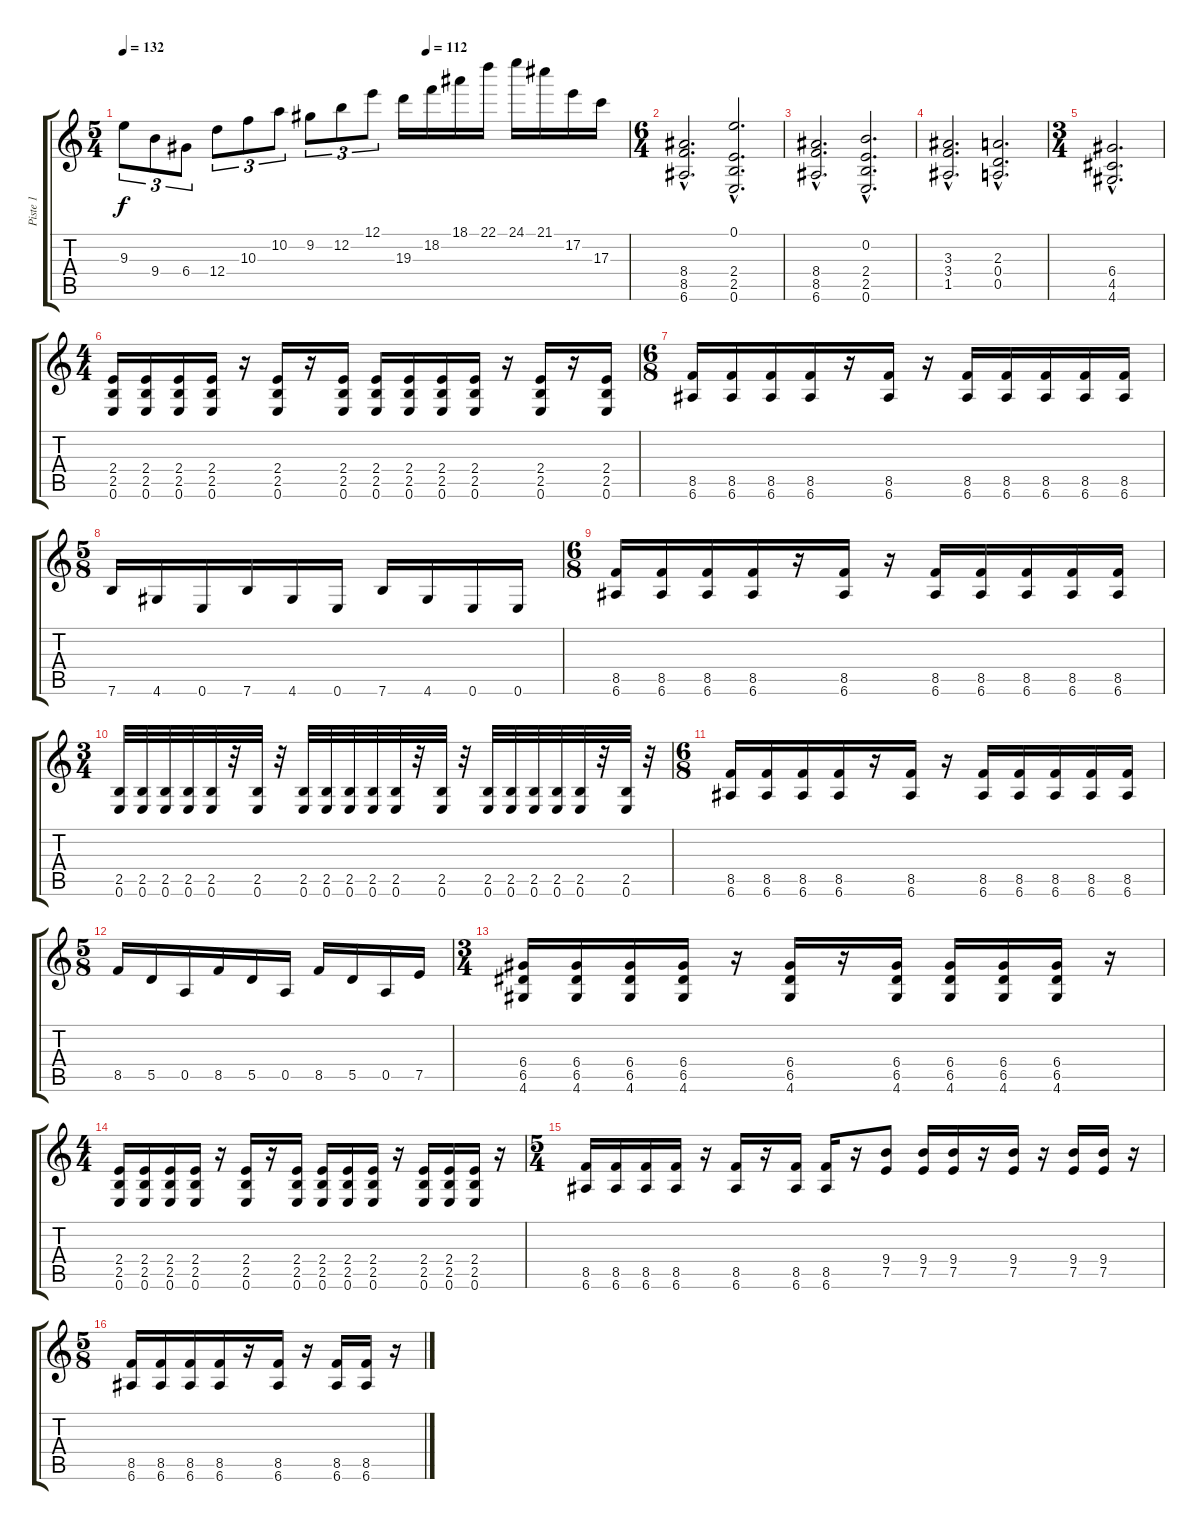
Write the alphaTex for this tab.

\track ("Piste 1" "Piste 1") {instrument overdrivenguitar}
\staff {score tabs}
\tuning (E4 B3 G3 D3 A2 E2) {hide}
\ts (5 4)
\tempo 132
\tempo (112 0.6)
\clef g2
\ks c
9.3.8{tu (3 2) dy f} 9.4.8{tu (3 2)} 6.4.8{tu (3 2)} 12.4.8{tu (3 2)} 10.3.8{tu (3 2)} 10.2.8{tu (3 2)} 9.2.8{tu (3 2)} 12.2.8{tu (3 2)} 12.1.8{tu (3 2)} 19.3.16 18.2.16 18.1.16 22.1.16 24.1.16 21.1.16 17.2.16 17.3.16 |
\ts (6 4)
(8.4{hac} 8.5{hac} 6.6{hac}).2{d} (0.1{hac} 2.4{hac} 2.5{hac} 0.6{hac}).2{d} |
(8.4{hac} 8.5{hac} 6.6{hac}).2{d} (0.2{hac} 2.4{hac} 2.5{hac} 0.6{hac}).2{d} |
(3.3{hac} 3.4{hac} 1.5{hac}).2{d} (2.3{hac} 0.4{hac} 0.5{hac}).2{d} |
\ts (3 4)
(6.4{hac} 4.5{hac} 4.6{hac}).2{d} |
\ts (4 4)
(2.4 2.5 0.6).16 (2.4 2.5 0.6).16 (2.4 2.5 0.6).16 (2.4 2.5 0.6).16 r.16 (2.4 2.5 0.6).16 r.16 (2.4 2.5 0.6).16 (2.4 2.5 0.6).16 (2.4 2.5 0.6).16 (2.4 2.5 0.6).16 (2.4 2.5 0.6).16 r.16 (2.4 2.5 0.6).16 r.16 (2.4 2.5 0.6).16 |
\ts (6 8)
(8.5 6.6).16 (8.5 6.6).16 (8.5 6.6).16 (8.5 6.6).16 r.16 (8.5 6.6).16 r.16 (8.5 6.6).16 (8.5 6.6).16 (8.5 6.6).16 (8.5 6.6).16 (8.5 6.6).16 |
\ts (5 8)
7.6.16 4.6.16 0.6.16 7.6.16 4.6.16 0.6.16 7.6.16 4.6.16 0.6.16 0.6.16 |
\ts (6 8)
(8.5 6.6).16 (8.5 6.6).16 (8.5 6.6).16 (8.5 6.6).16 r.16 (8.5 6.6).16 r.16 (8.5 6.6).16 (8.5 6.6).16 (8.5 6.6).16 (8.5 6.6).16 (8.5 6.6).16 |
\ts (3 4)
(2.5 0.6).32 (2.5 0.6).32 (2.5 0.6).32 (2.5 0.6).32 (2.5 0.6).32 r.32 (2.5 0.6).32 r.32 (2.5 0.6).32 (2.5 0.6).32 (2.5 0.6).32 (2.5 0.6).32 (2.5 0.6).32 r.32 (2.5 0.6).32 r.32 (2.5 0.6).32 (2.5 0.6).32 (2.5 0.6).32 (2.5 0.6).32 (2.5 0.6).32 r.32 (2.5 0.6).32 r.32 |
\ts (6 8)
(8.5 6.6).16 (8.5 6.6).16 (8.5 6.6).16 (8.5 6.6).16 r.16 (8.5 6.6).16 r.16 (8.5 6.6).16 (8.5 6.6).16 (8.5 6.6).16 (8.5 6.6).16 (8.5 6.6).16 |
\ts (5 8)
8.5.16 5.5.16 0.5.16 8.5.16 5.5.16 0.5.16 8.5.16 5.5.16 0.5.16 7.5.16 |
\ts (3 4)
(6.4 6.5 4.6).16 (6.4 6.5 4.6).16 (6.4 6.5 4.6).16 (6.4 6.5 4.6).16 r.16 (6.4 6.5 4.6).16 r.16 (6.4 6.5 4.6).16 (6.4 6.5 4.6).16 (6.4 6.5 4.6).16 (6.4 6.5 4.6).16 r.16 |
\ts (4 4)
(2.4 2.5 0.6).16 (2.4 2.5 0.6).16 (2.4 2.5 0.6).16 (2.4 2.5 0.6).16 r.16 (2.4 2.5 0.6).16 r.16 (2.4 2.5 0.6).16 (2.4 2.5 0.6).16 (2.4 2.5 0.6).16 (2.4 2.5 0.6).16 r.16 (2.4 2.5 0.6).16 (2.4 2.5 0.6).16 (2.4 2.5 0.6).16 r.16 |
\ts (5 4)
(8.5 6.6).16 (8.5 6.6).16 (8.5 6.6).16 (8.5 6.6).16 r.16 (8.5 6.6).16 r.16 (8.5 6.6).16 (8.5 6.6).16 r.16 (9.4 7.5).8 (9.4 7.5).16 (9.4 7.5).16 r.16 (9.4 7.5).16 r.16 (9.4 7.5).16 (9.4 7.5).16 r.16 |
\ts (5 8)
(8.5 6.6).16 (8.5 6.6).16 (8.5 6.6).16 (8.5 6.6).16 r.16 (8.5 6.6).16 r.16 (8.5 6.6).16 (8.5 6.6).16 r.16
